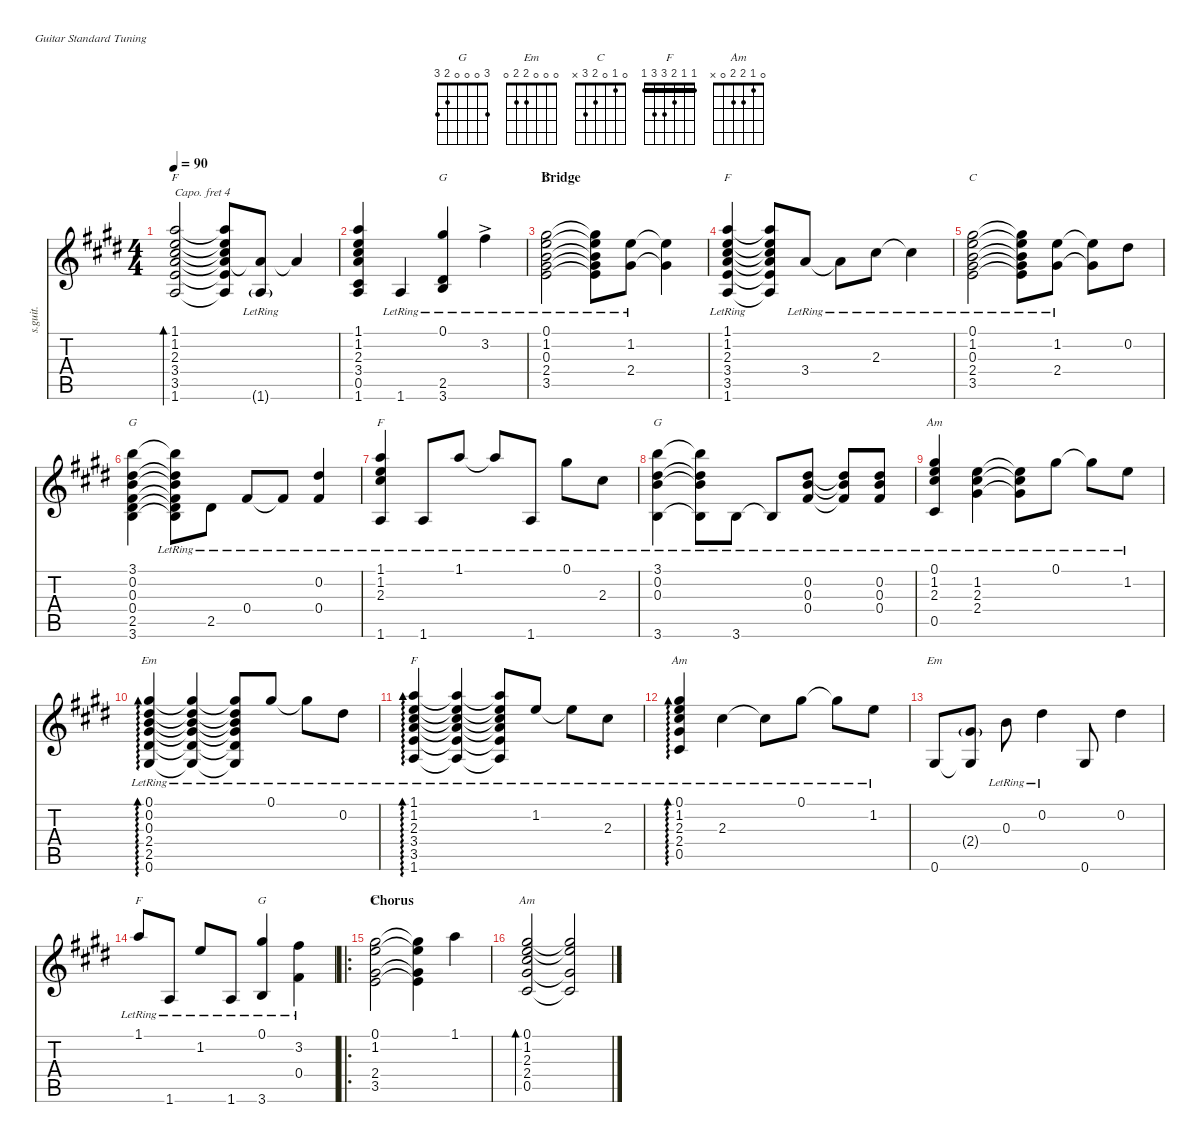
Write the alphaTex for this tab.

\defaultSystemsLayout 4
\hideDynamics
\bracketExtendMode nobrackets
\otherSystemsTrackNameOrientation horizontal
\track ("Guitar I" "s.guit.") {instrument acousticguitarsteel}
\staff {score tabs}
\capo 4
\tuning (E4 B3 G3 D3 A2 E2)
\chord ("G" 3 0 0 0 2 3) {showfingering false}
\chord ("Em" 0 0 0 2 2 0) {showfingering false}
\chord ("C" 0 1 0 2 3 x)
\chord ("F" 1 1 2 3 3 1) {barre (1 1)}
\chord ("Am" 0 1 2 2 0 x)
\ts (4 4)
\tempo 90
\clef g2
\ks e
(1.1 1.2 2.3 3.4 3.5 1.6).2{bd 60 ch "F" dy f} (1.1{t} 1.2{t} 2.3{t} 3.4{t} 3.5{t} 1.6{t}).8 (1.6{g lr} 3.4{t}).8 3.4{t}.4 |
(1.1 1.2 2.3 3.4 0.5 1.6).4 1.6{lr}.4 (0.1{lr} 2.5{lr} 3.6{lr}).4{ch "G"} 3.2{ac lr}.4{dy mf} |
\section ("" "Bridge")
(3.5{lr} 2.4{lr} 0.3{lr} 1.2{lr} 0.1{lr}).2{ch "C"} (3.5{lr t} 2.4{lr t} 0.3{lr t} 1.2{lr t} 0.1{lr t}).8 (2.4{lr} 1.2{lr}).8 (2.4{t} 1.2{t}).4 |
(1.6{lr} 3.5{lr} 3.4{lr} 2.3{lr} 1.2{lr} 1.1{lr}).4{ch "F"} (1.6{t} 3.5{t} 3.4{t} 2.3{t} 1.2{t} 1.1{t}).8 3.4{lr}.8 3.4{lr t}.8 2.3{lr}.8 2.3{lr t}.4 |
(3.5{lr} 2.4{lr} 0.3{lr} 1.2{lr} 0.1{lr}).2{ch "C"} (3.5{lr t} 2.4{lr t} 0.3{lr t} 1.2{lr t} 0.1{lr t}).8 (2.4{lr} 1.2{lr}).8 (2.4{t} 1.2{t}).8 0.2.8 |
(3.6 2.5 0.4 0.3 0.2 3.1).4{ch "G"} (3.6{lr t} 2.5{lr t} 0.4{lr t} 0.3{lr t} 0.2{lr t} 3.1{lr t}).8 2.5{lr}.8 0.4{lr}.8 0.4{lr t}.8 (0.4{lr} 0.2{lr}).4 |
(1.6{lr} 1.2{lr} 1.1{lr} 2.3{lr}).4{ch "F" dy f} 1.6{lr}.8{dy mf} 1.1{lr}.8 1.1{lr t}.8 1.6{lr}.8 0.1{lr}.8 2.3{lr}.8 |
(3.6{lr} 0.3{lr} 0.2{lr} 3.1{lr}).4{ch "G"} (3.6{lr t} 0.3{lr t} 0.2{lr t} 3.1{lr t}).8 3.6{lr}.8 3.6{lr t}.8 (0.4{lr} 0.3{lr} 0.2{lr}).8 (0.4{lr t} 0.3{lr t} 0.2{lr t}).8 (0.4{lr} 0.3{lr} 0.2{lr}).8 |
(0.5{lr} 2.3{lr} 1.2{lr} 0.1{lr}).4{ch "Am"} (2.3{lr} 1.2{lr} 2.4{lr}).4 (2.3{lr t} 1.2{lr t} 2.4{lr t}).8 0.1{lr}.8 0.1{lr t}.8 1.2{lr}.8 |
(0.6{lr} 2.5{lr} 2.4{lr} 0.3{lr} 0.2{lr} 0.1{lr}).4{ad 0 ch "Em"} (0.6{lr t} 2.5{lr t} 2.4{lr t} 0.3{lr t} 0.2{lr t} 0.1{lr t}).4 (0.6{lr t} 2.5{lr t} 2.4{lr t} 0.3{lr t} 0.2{lr t} 0.1{lr t}).8 0.1{lr}.8 0.1{lr t}.8 0.2{lr}.8 |
(1.6{lr} 3.5{lr} 3.4{lr} 2.3{lr} 1.2{lr} 1.1{lr}).4{ad 0 ch "F"} (1.6{lr t} 3.5{lr t} 3.4{lr t} 2.3{lr t} 1.2{lr t} 1.1{lr t}).4 (1.6{lr t} 3.5{lr t} 3.4{lr t} 2.3{lr t} 1.2{lr t} 1.1{lr t}).8 1.2{lr}.8 1.2{lr t}.8 2.3{lr}.8 |
(0.5{lr} 2.4{lr} 2.3{lr} 1.2{lr} 0.1{lr}).4{ad 0 ch "Am"} 2.3{lr}.4 2.3{lr t}.8 0.1{lr}.8 0.1{lr t}.8 1.2{lr}.8 |
0.6.8{ch "Em" dy f} (2.4{g} 0.6{t}).8 0.3{lr}.8 0.2{lr}.4 0.6.8 0.2.4 |
1.1{lr}.8{ch "F"} 1.6{lr}.8 1.2{lr}.8 1.6{lr}.8 (0.1{lr} 3.6{lr}).4{ch "G"} (3.2{lr} 0.4).4 |
\ro
\section ("" "Chorus")
(0.1 1.2 2.4 3.5).2{ch "C"} (0.1{t} 1.2{t} 2.4{t} 3.5{t}).4 1.1.4 |
(0.1 1.2 2.3 2.4 0.5).2{bd 60 ch "Am"} (0.1{t} 1.2{t} 2.4{t} 0.5{t}).2
